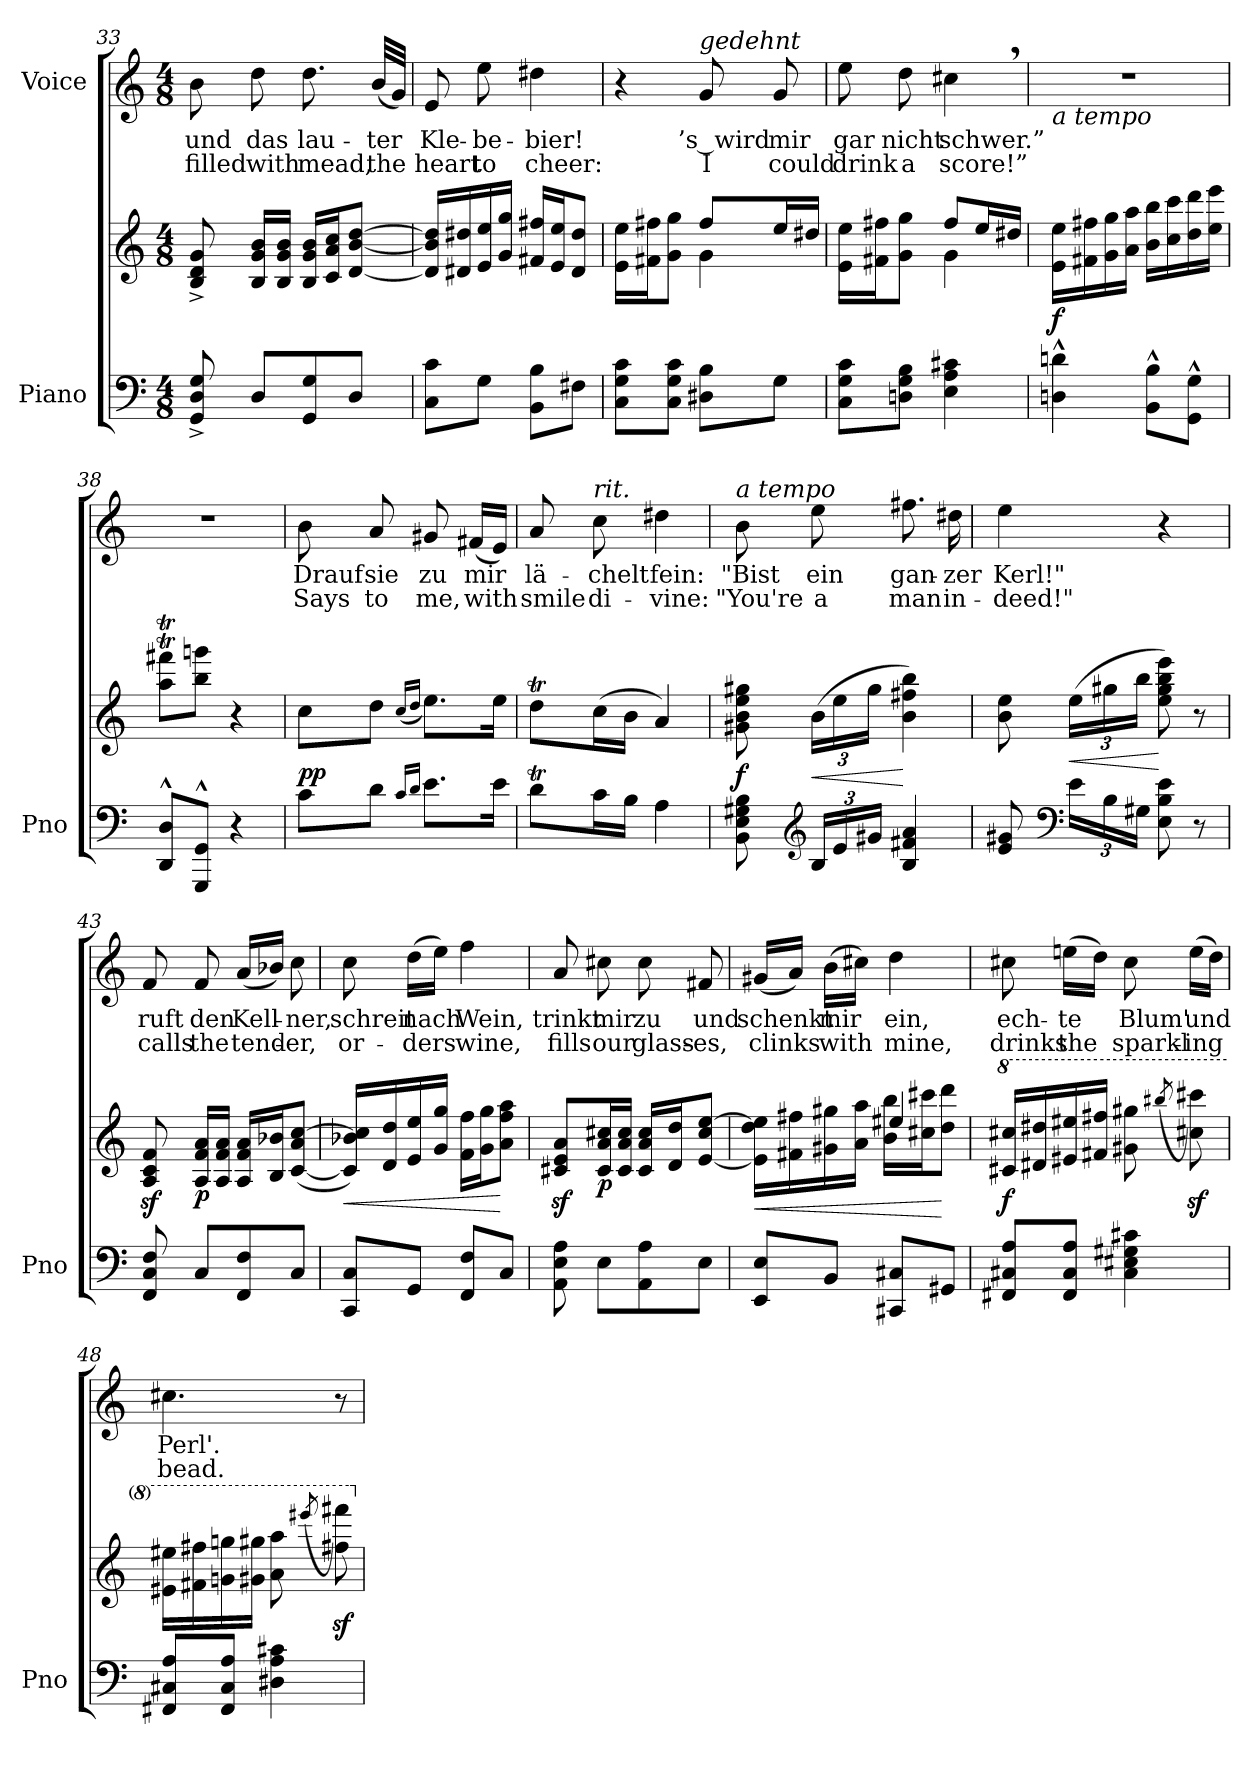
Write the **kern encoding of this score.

**kern	**kern	**dynam	**kern	**text	**text
*part2	*part2	*part2	*part1	*part1	*part1
*staff3	*staff2	*staff2/3	*staff1	*staff1	*staff1
*I"Piano	*	*	*I"Voice	*	*
*I'Pno	*	*	*	*	*
*clefF4	*clefG2	*	*clefG2	*	*
*k[]	*k[]	*	*k[]	*	*
*M4/8	*M4/8	*	*M4/8	*	*
=33	=33	=33	=33	=33	=33
!	!	!	!	!LO:LY:b	!LO:LY:b
8GG/^ 8D/^ 8G/^	8B/^ 8d/^ 8g/^	.	8b\	und	filled
!	!	!	!	!LO:LY:b	!LO:LY:b
8D/L	16B/ 16g/ 16b/LL	.	8dd\	das	with
.	16B/ 16g/ 16b/JJ	.	.	.	.
!	!	!	!	!LO:LY:b	!LO:LY:b
8GG/ 8G/	16B/ 16g/ 16b/LL	.	8.dd\	lau-	mead,
.	16c/ 16a/ 16cc/J	.	.	.	.
8D/J	[8d/ [8b/ [8dd/J	.	.	.	.
!	!	!	!	!LO:LY:b	!LO:LY:b
.	.	.	(32b/LLL	-ter	the
.	.	.	32g/JJJ)	.	.
=34	=34	=34	=34	=34	=34
!	!	!	!	!LO:LY:b	!LO:LY:b
8C\ 8c\L	16d/] 16b/] 16dd/]LL	.	8e/	Kle-	heart
.	16d#X/ 16dd#X/	.	.	.	.
!	!	!	!	!LO:LY:b	!LO:LY:b
8G\J	16e/ 16ee/	.	8ee\	-be-	to
.	16g/ 16gg/JJ	.	.	.	.
!	!	!	!	!LO:LY:b	!LO:LY:b
8BB\ 8B\L	16f#X/ 16ff#X/LL	.	4dd#X\	-bier!	cheer:
.	16e/ 16ee/J	.	.	.	.
8F#X\J	8d#/ 8dd#/J	.	.	.	.
!!LO:LB:g=z
=35	=35	=35	=35	=35	=35
*	*^	*	*	*	*
8C\ 8G\ 8c\L	4ryy	16e\ 16ee\LL	.	4r	.	.
.	.	16f#X\ 16ff#X\J	.	.	.	.
8C\ 8G\ 8c\J	.	8g\ 8gg\J	.	.	.	.
!	!	!	!	!LO:TX:a:i:t=gedehnt	!	!
!	!	!	!	!	!LO:LY:b	!LO:LY:b
8D#X\ 8B\L	8ff#/L	4g\	.	8g/	’s wird	I
!	!	!	!	!	!LO:LY:b	!LO:LY:b
8G\J	16ee/L	.	.	8g/	mir	could
.	16dd#X/JJ	.	.	.	.	.
=36	=36	=36	=36	=36	=36	=36
!	!	!	!	!	!LO:LY:b	!LO:LY:b
8C\ 8G\ 8c\L	4ryy	16e\ 16ee\LL	.	8ee\	gar	drink
.	.	16f#X\ 16ff#X\J	.	.	.	.
!	!	!	!	!	!LO:LY:b	!LO:LY:b
8Dn\ 8G\ 8B\J	.	8g\ 8gg\J	.	8dd\	nicht	a
!	!	!	!	!	!LO:LY:b	!LO:LY:b
4E\ 4A\ 4c#X\	8ff#/L	4g\	.	4cc#X,\	schwer.”	score!”
.	16ee/L	.	.	.	.	.
.	16dd#X/JJ	.	.	.	.	.
*	*v	*v	*	*	*	*
=37	=37	=37	=37	=37	=37
!	!	!	!LO:TX:b:i:t=a tempo	!	!
!	!	!LO:DY:b	!	!	!
4Dn\^^ 4dn\^^	16e\ 16ee\LL	f	2r	.	.
.	16f#X\ 16ff#X\	.	.	.	.
.	16g\ 16gg\	.	.	.	.
.	16a\ 16aa\JJ	.	.	.	.
8BB\^^ 8B\^^L	16b\ 16bb\LL	.	.	.	.
.	16cc\ 16ccc\	.	.	.	.
8GG\^^ 8G\^^J	16dd\ 16ddd\	.	.	.	.
.	16ee\ 16eee\JJ	.	.	.	.
=38	=38	=38	=38	=38	=38
8DD/^^ 8D/^^L	8aa\T 8fff#X\TL	.	2r	.	.
8GGG/^^ 8GG/^^J	8bb\ 8ggg\J	.	.	.	.
4r	4r	.	.	.	.
=39	=39	=39	=39	=39	=39
!	!	!LO:DY:a=2	!	!LO:LY:b	!LO:LY:b
8c\L	8cc\L	pp	8b\	Drauf	Says
!	!	!	!	!LO:LY:b	!LO:LY:b
8d\J	8dd\J	.	8a/	sie	to
16qc/LL	(16qcc/LL	.	.	.	.
16qd/JJ	16qdd/JJ	.	.	.	.
!	!	!	!	!LO:LY:b	!LO:LY:b
8.e\L	8.ee\L)	.	8g#X/	zu	me,
!	!	!	!	!LO:LY:b	!LO:LY:b
.	.	.	(16f#X/LL	mir	with
16e\Jk	16ee\Jk	.	16e/JJ)	.	.
!!LO:LB:g=z
=40	=40	=40	=40	=40	=40
!	!	!	!	!LO:LY:b	!LO:LY:b
8dT\L	8ddT\L	.	8a/	lä-	smile
!	!	!	!LO:TX:a:i:t=rit.	!	!
!	!	!	!	!LO:LY:b	!LO:LY:b
16c\L	(16cc\L	.	8cc\	-chelt	di-
16B\JJ	16b\JJ	.	.	.	.
!	!	!	!	!LO:LY:b	!LO:LY:b
4A\	4a/)	.	4dd#X\	fein:	-vine:
=41	=41	=41	=41	=41	=41
!	!	!	!LO:TX:a:i:t=a tempo	!	!
!	!	!LO:DY:b	!	!LO:LY:b	!LO:LY:b
8BB\ 8E\ 8G#X\ 8B\	8g#X\ 8b\ 8ee\ 8gg#X\	f	8b\	"Bist	"You're
*clefG2	*	*	*	*	*
*Xbrackettup	*Xbrackettup	*	*	*	*
!	!	!LO:HP:b	!	!LO:LY:b	!LO:LY:b
24B/LL	(24b\LL	<	8ee\	ein	a
24e/	24ee\	.	.	.	.
24g#X/JJ	24gg#\JJ	.	.	.	.
!	!	!	!	!LO:LY:b	!LO:LY:b
4B/ 4f#X/ 4a/	4b\ 4ff#X\ 4bb\)	[	8.ff#X\	gan-	man
!	!	!	!	!LO:LY:b	!LO:LY:b
.	.	.	16dd#X\	-zer	in-
=42	=42	=42	=42	=42	=42
!	!	!	!	!LO:LY:b	!LO:LY:b
8e/ 8g#X/	8b\ 8ee\	.	4ee\	Kerl!"	-deed!"
*clefF4	*	*	*	*	*
!	!	!LO:HP:b	!	!	!
24e\LL	(24ee\LL	<	.	.	.
24B\	24gg#X\	.	.	.	.
24G#X\JJ	24bb\JJ	.	.	.	.
8E\ 8B\ 8e\	8ee\ 8gg#\ 8bb\ 8eee\)	[	4r	.	.
8r	8r	.	.	.	.
=43	=43	=43	=43	=43	=43
!	!	!	!	!LO:LY:b	!LO:LY:b
8FF/ 8C/ 8F/	8A/z< 8c/z< 8f/z<	.	8f/	ruft	calls
!	!	!LO:DY:b	!	!LO:LY:b	!LO:LY:b
8C/L	16A/ 16f/ 16a/LL	p	8f/	den	the
.	16A/ 16f/ 16a/JJ	.	.	.	.
!	!	!	!	!LO:LY:b	!LO:LY:b
8FF/ 8F/	16A/ 16f/ 16a/LL	.	(16a/LL	Kell-	tend-
.	16B/ 16b-X/J	.	16b-X/JJ)	.	.
!	!	!	!	!LO:LY:b	!LO:LY:b
8C/J	(<[8c/ 8a/ [8cc/J	.	8cc\	-ner,	-er,
=44	=44	=44	=44	=44	=44
!	!	!LO:HP:b	!	!LO:LY:b	!LO:LY:b
8CC/ 8C/L	16c/] 16b-X/ 16cc/]LL)	<	8cc\	schreit	or-
.	16d/ 16dd/	.	.	.	.
!	!	!	!	!LO:LY:b	!LO:LY:b
8GG/J	16e/ 16ee/	.	(16dd\LL	nach	-ders
.	16g/ 16gg/JJ	.	16ee\JJ)	.	.
!	!	!	!	!LO:LY:b	!LO:LY:b
8FF/ 8F/L	16f\ 16ff\LL	.	4ff\	Wein,	wine,
.	16g\ 16gg\J	.	.	.	.
8C/J	8a\ 8ff\ 8aa\J	[	.	.	.
!!LO:LB:g=z
=45	=45	=45	=45	=45	=45
!	!	!	!	!LO:LY:b	!LO:LY:b
8AA\ 8E\ 8A\	8c#X/z< 8e/z< 8a/z<L	.	8a/	trinkt	fills
!	!	!LO:DY:b	!	!LO:LY:b	!LO:LY:b
8E\L	16c#/ 16a/ 16cc#X/L	p	8cc#X\	mir	our
.	16c#/ 16a/ 16cc#/JJ	.	.	.	.
!	!	!	!	!LO:LY:b	!LO:LY:b
8AA\ 8A\	16c#/ 16a/ 16cc#/LL	.	8cc#\	zu	glass-
.	16d/ 16dd/J	.	.	.	.
!	!	!	!	!LO:LY:b	!LO:LY:b
8E\J	([<8e/ 8cc#/ [8ee/J	.	8f#X/	und	-es,
=46	=46	=46	=46	=46	=46
!	!	!LO:HP:b	!	!LO:LY:b	!LO:LY:b
*	*^	*	*	*	*
8EE/ 8E/L	4ryy)	16e\] 16dd\ 16ee\]LL	<	(16g#X/LL	schenkt	clinks
.	.	16f#X\ 16ff#X\	.	16a/JJ)	.	.
!	!	!	!	!	!LO:LY:b	!LO:LY:b
8BB/J	.	16g#X\ 16gg#X\	.	(16b\LL	mir	with
.	.	16a\ 16aa\JJ	.	16cc#X\JJ)	.	.
!	!	!	!	!	!LO:LY:b	!LO:LY:b
8CC#X/ 8C#X/L	4ee#X/	16b\ 16bb\LL	.	4dd\	ein,	mine,
.	.	16cc#X\ 16ccc#X\J	.	.	.	.
8GG#X/J	.	8dd\ 8ddd\J	[	.	.	.
*	*v	*v	*	*	*	*
=47	=47	=47	=47	=47	=47
*	*8va	*	*	*	*
*	*^	*	*	*	*
!	!	!	!LO:DY:b	!	!LO:LY:b	!LO:LY:b
*	*v	*v	*	*	*	*
8FF#X/ 8C#X/ 8A/L	16cc#X/ 16ccc#X/LL	f	8cc#X\	ech-	drinks
.	16dd#X/ 16ddd#X/	.	.	.	.
!	!	!	!	!LO:LY:b	!LO:LY:b
8FF#/ 8C#/ 8A/J	16ee#X/ 16eee#X/	.	(16een\LL	-te	the
.	16ff#X/ 16fff#X/JJ	.	16dd\JJ)	.	.
!	!	!	!	!LO:LY:b	!LO:LY:b
4C#\ 4E#X\ 4G#X\ 4c#X\	8gg#X\ 8ggg#X\	.	8cc#\	Blum'	sparkl-
.	(8qbbb#X/	.	.	.	.
!	!	!	!	!LO:LY:b	!LO:LY:b
.	8ccc#X\z< 8cccc#X\z<)	.	(16ee\LL	und	-ing
.	.	.	16dd\JJ)	.	.
=48	=48	=48	=48	=48	=48
!	!	!	!	!LO:LY:b	!LO:LY:b
8FF#X/ 8C#X/ 8A/L	16ee#X\ 16eee#X\LL	.	4.cc#X\	Perl'.	bead.
.	16ff#X\ 16fff#X\	.	.	.	.
8FF#/ 8C#/ 8A/J	16ggn\ 16gggn\	.	.	.	.
.	16gg#X\ 16ggg#X\JJ	.	.	.	.
4D#X\ 4A\ 4c#X\	8aa\ 8aaa\	.	.	.	.
.	(8qeeee#X/	.	.	.	.
.	8fff#X\z< 8ffff#X\z<)	.	8r	.	.
*	*X8va	*	*	*	*
=	=	=	=	=	=
*-	*-	*-	*-	*-	*-
